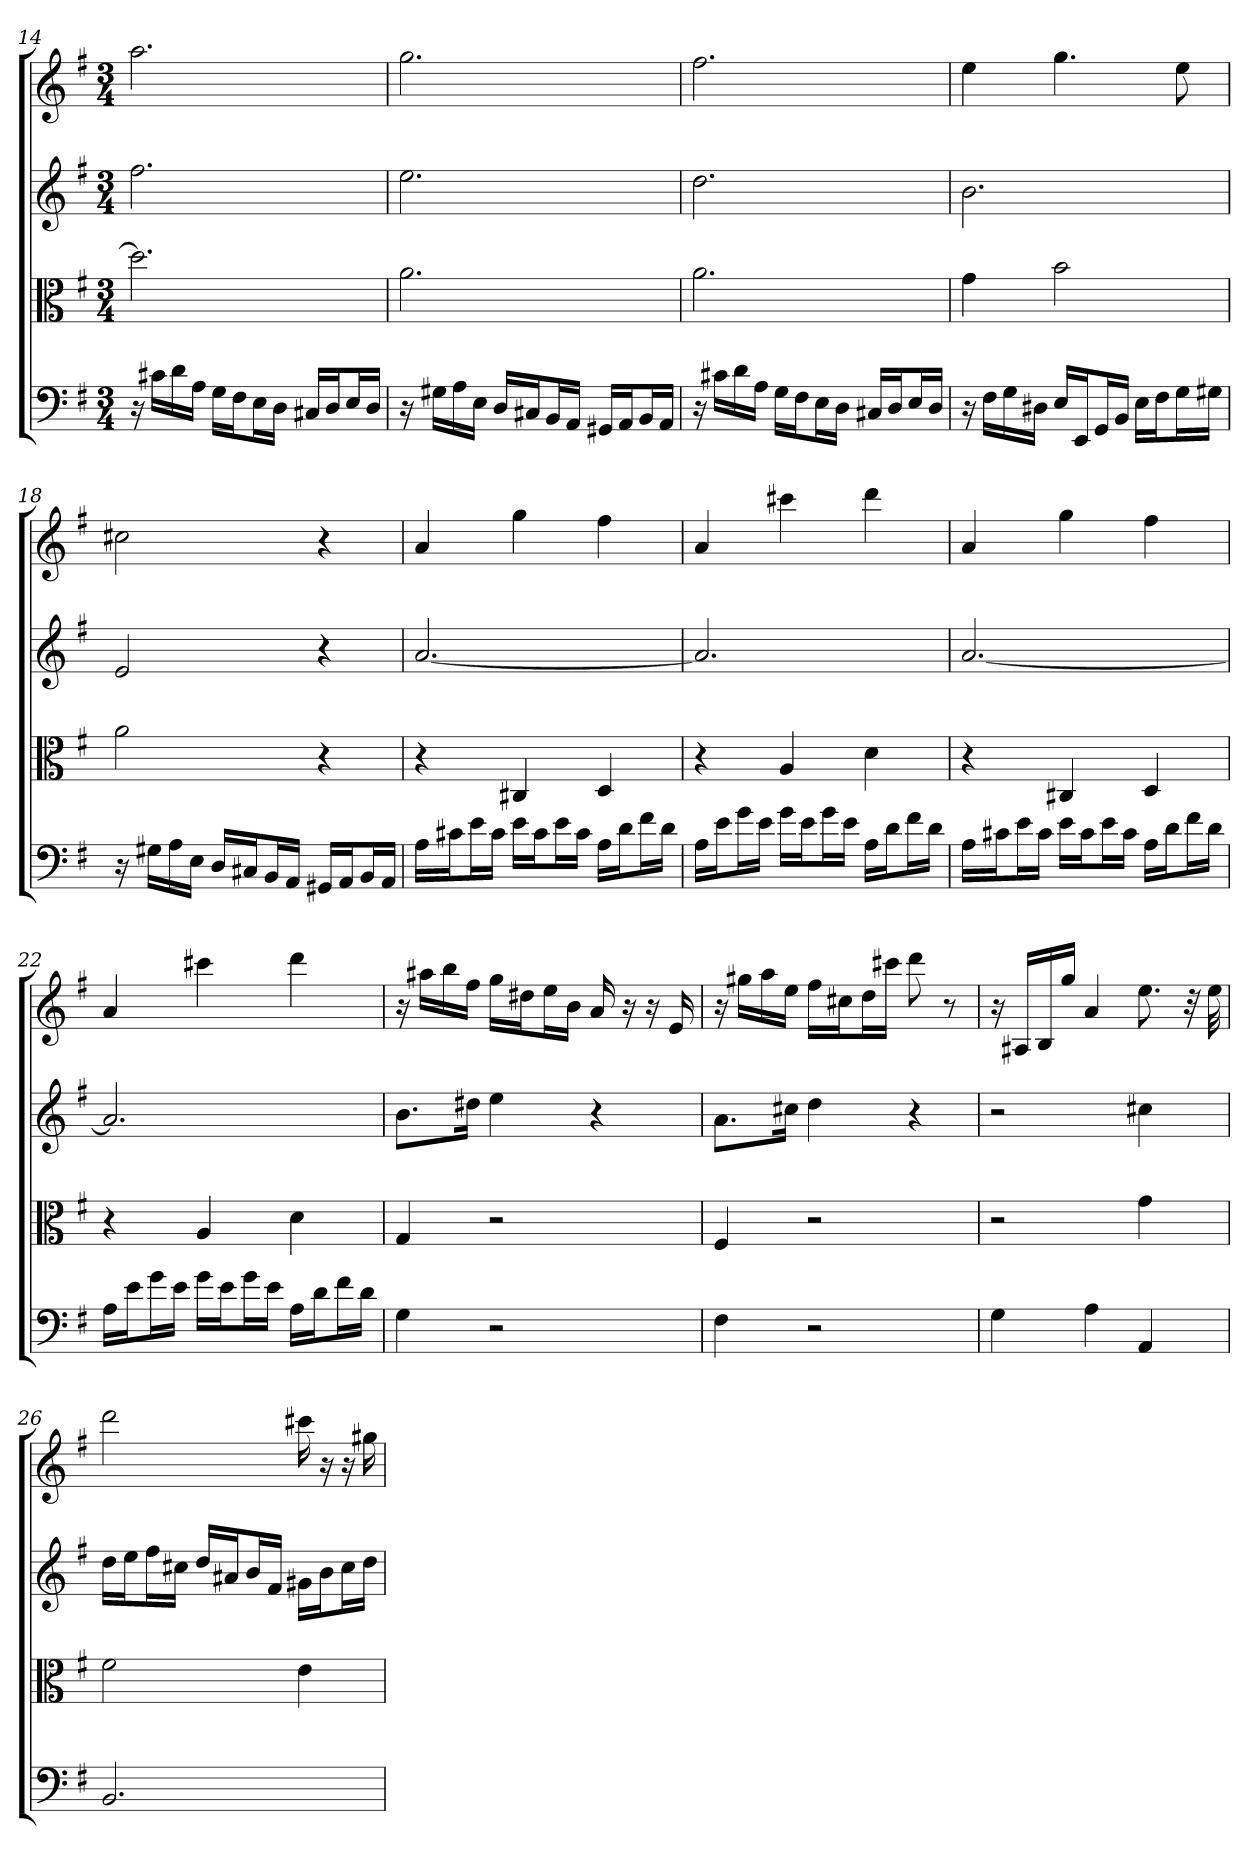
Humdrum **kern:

**kern	**kern	**kern	**kern
*part4	*part3	*part2	*part1
*staff4	*staff3	*staff2	*staff1
*clefF4	*clefC3	*clefG2	*clefG2
*k[f#]	*k[f#]	*k[f#]	*k[f#]
*G:	*G:	*G:	*G:
*M3/4	*M3/4	*M3/4	*M3/4
=14	=14	=14	=14
16r	2.dd]	2.ff#	2.aa
16c#X\LL	.	.	.
16d\	.	.	.
16A\JJ	.	.	.
16G\LL	.	.	.
16F#\J	.	.	.
16E\L	.	.	.
16D\JJ	.	.	.
16C#X/LL	.	.	.
16D/J	.	.	.
16E/L	.	.	.
16D/JJ	.	.	.
=15	=15	=15	=15
16r	2.a	2.ee	2.gg
16G#X\LL	.	.	.
16A\	.	.	.
16E\JJ	.	.	.
16D/LL	.	.	.
16C#X/J	.	.	.
16BB/L	.	.	.
16AA/JJ	.	.	.
16GG#X/LL	.	.	.
16AA/J	.	.	.
16BB/L	.	.	.
16AA/JJ	.	.	.
=16	=16	=16	=16
16r	2.a	2.dd	2.ff#
16c#X\LL	.	.	.
16d\	.	.	.
16A\JJ	.	.	.
16G\LL	.	.	.
16F#\J	.	.	.
16E\L	.	.	.
16D\JJ	.	.	.
16C#X/LL	.	.	.
16D/J	.	.	.
16E/L	.	.	.
16D/JJ	.	.	.
=17	=17	=17	=17
16r	4g	2.b	4ee
16F#\LL	.	.	.
16G\	.	.	.
16D#X\JJ	.	.	.
16E/LL	2b	.	4.gg
16EE/J	.	.	.
16GG/L	.	.	.
16BB/JJ	.	.	.
16E\LL	.	.	.
16F#\J	.	.	.
16G\L	.	.	8ee
16G#X\JJ	.	.	.
=18	=18	=18	=18
16r	2a	2e	2cc#X
16G#X\LL	.	.	.
16A\	.	.	.
16E\JJ	.	.	.
16D/LL	.	.	.
16C#X/J	.	.	.
16BB/L	.	.	.
16AA/JJ	.	.	.
16GG#X/LL	4r	4r	4r
16AA/J	.	.	.
16BB/L	.	.	.
16AA/JJ	.	.	.
=19	=19	=19	=19
16A\LL	4r	[2.a	4a
16c#X\J	.	.	.
16e\L	.	.	.
16c#\JJ	.	.	.
16e\LL	4C#X	.	4gg
16c#\J	.	.	.
16e\L	.	.	.
16c#\JJ	.	.	.
16A\LL	4D	.	4ff#
16d\J	.	.	.
16f#\L	.	.	.
16d\JJ	.	.	.
=20	=20	=20	=20
16A\LL	4r	2.a]	4a
16e\J	.	.	.
16g\L	.	.	.
16e\JJ	.	.	.
16g\LL	4A	.	4ccc#X
16e\J	.	.	.
16g\L	.	.	.
16e\JJ	.	.	.
16A\LL	4d	.	4ddd
16d\J	.	.	.
16f#\L	.	.	.
16d\JJ	.	.	.
=21	=21	=21	=21
16A\LL	4r	[2.a	4a
16c#X\J	.	.	.
16e\L	.	.	.
16c#\JJ	.	.	.
16e\LL	4C#X	.	4gg
16c#\J	.	.	.
16e\L	.	.	.
16c#\JJ	.	.	.
16A\LL	4D	.	4ff#
16d\J	.	.	.
16f#\L	.	.	.
16d\JJ	.	.	.
=22	=22	=22	=22
16A\LL	4r	2.a]	4a
16e\J	.	.	.
16g\L	.	.	.
16e\JJ	.	.	.
16g\LL	4A	.	4ccc#X
16e\J	.	.	.
16g\L	.	.	.
16e\JJ	.	.	.
16A\LL	4d	.	4ddd
16d\J	.	.	.
16f#\L	.	.	.
16d\JJ	.	.	.
=23	=23	=23	=23
4G	4G	8.b\L	16r
.	.	.	16aa#X\LL
.	.	.	16bb\
.	.	16dd#X\Jk	16ff#\JJ
2r	2r	4ee	16gg\LL
.	.	.	16dd#X\J
.	.	.	16ee\L
.	.	.	16b\JJ
.	.	4r	16a
.	.	.	16r
.	.	.	16r
.	.	.	16e
=24	=24	=24	=24
4F#	4F#	8.a\L	16r
.	.	.	16gg#X\LL
.	.	.	16aa\
.	.	16cc#X\Jk	16ee\JJ
2r	2r	4dd	16ff#\LL
.	.	.	16cc#X\J
.	.	.	16dd\L
.	.	.	16ccc#X\JJ
.	.	4r	8ddd
.	.	.	8r
=25	=25	=25	=25
4G	2r	2r	16r
.	.	.	16A#X/LL
.	.	.	16B/
.	.	.	16gg/JJ
4A	.	.	4a
4AA	4g	4cc#X	8.ee
.	.	.	32r
.	.	.	32ee
=26	=26	=26	=26
2.BB	2f#	16dd\LL	2ddd
.	.	16ee\J	.
.	.	16ff#\L	.
.	.	16cc#X\JJ	.
.	.	16dd/LL	.
.	.	16a#X/J	.
.	.	16b/L	.
.	.	16f#/JJ	.
.	4e	16g#X\LL	16ccc#X
.	.	16b\J	16r
.	.	16cc#\L	16r
.	.	16dd\JJ	16gg#X
=	=	=	=
*-	*-	*-	*-
